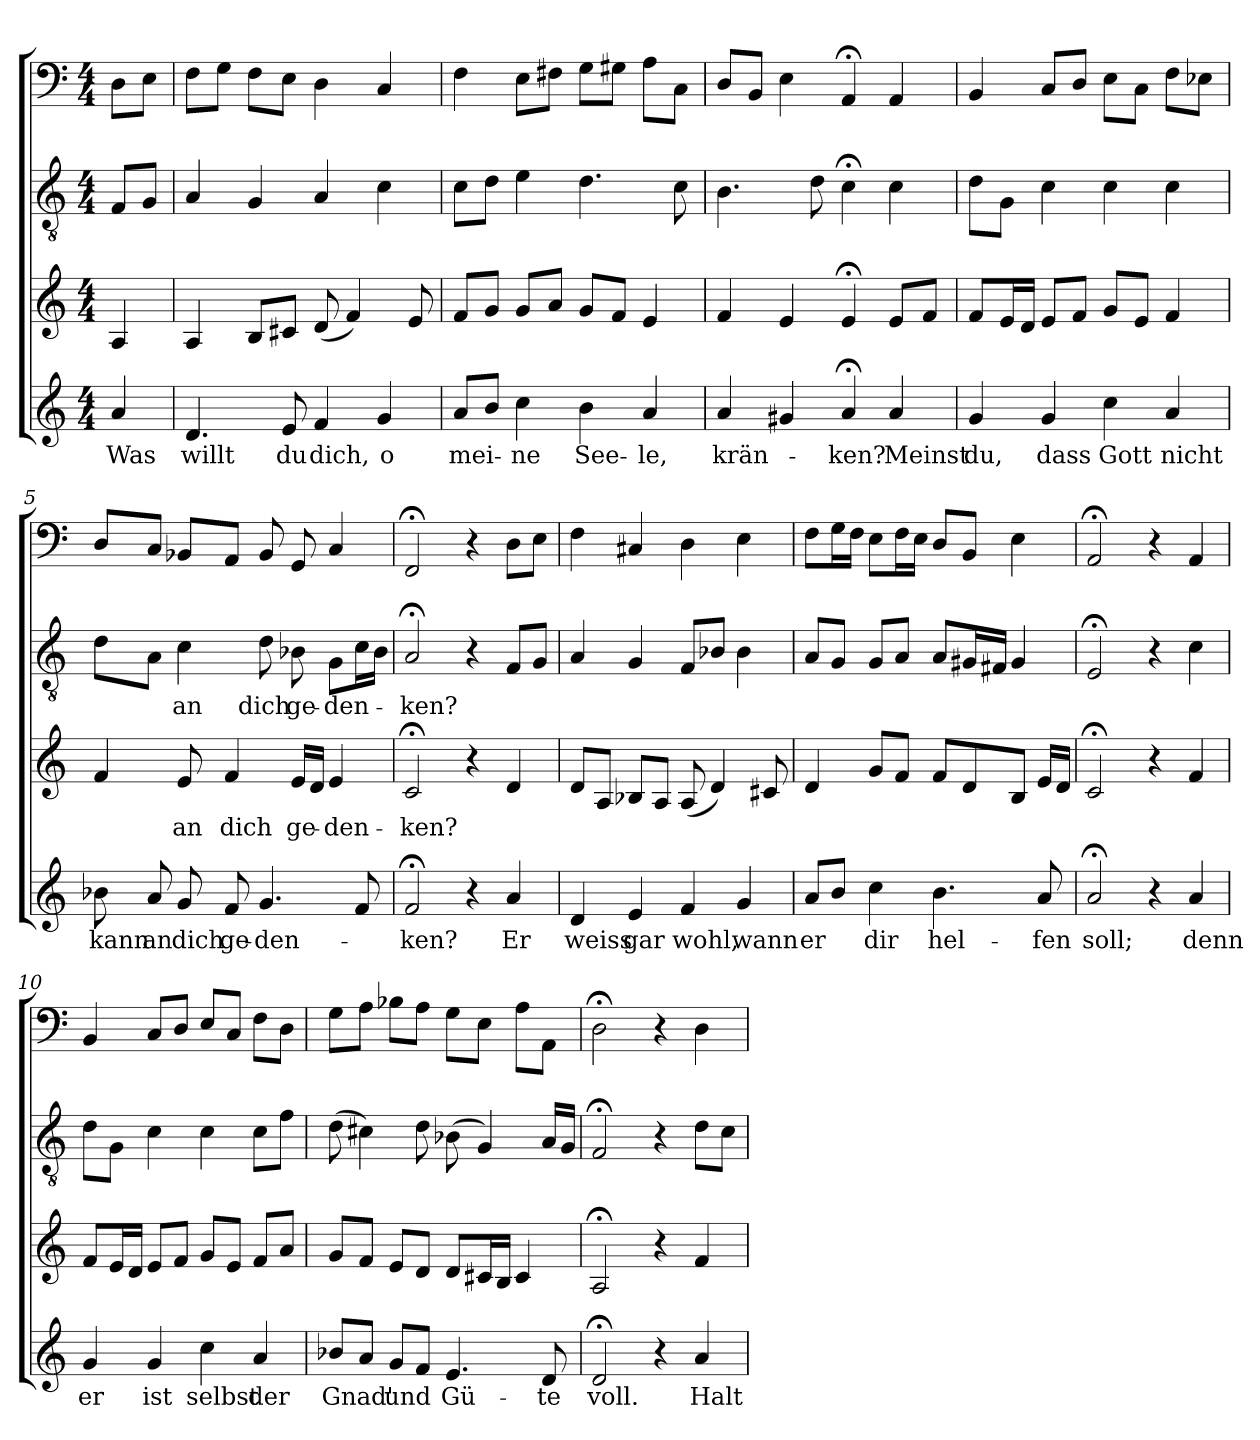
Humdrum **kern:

**kern	**text	**kern	**text	**kern	**text	**kern
*part4	*part4	*part3	*part3	*part2	*part2	*part1
*staff4	*staff4	*staff3	*staff3	*staff2	*staff2	*staff1
*clefG2	*	*clefG2	*	*clefGv2	*	*clefF4
*k[]	*	*k[]	*	*k[]	*	*k[]
*a:	*	*a:	*	*a:	*	*a:
*M4/4	*	*M4/4	*	*M4/4	*	*M4/4
=	=	=	=	=	=	=
4a/	Was	4A/	.	8F/L	.	8D\L
.	.	.	.	8G/J	.	8E\J
=1	=1	=1	=1	=1	=1	=1
4.d/	willt	4A/	.	4A/	.	8F\L
.	.	.	.	.	.	8G\J
.	.	8B/L	.	4G/	.	8F\L
8e/	du	8c#X/J	.	.	.	8E\J
4f/	dich,	(8d/	.	4A/	.	4D\
.	.	4f/)	.	.	.	.
4g/	o	.	.	4c\	.	4C/
.	.	8e/	.	.	.	.
=2	=2	=2	=2	=2	=2	=2
8a/L	mei-	8f/L	.	8c\L	.	4F\
8b/J	.	8g/J	.	8d\J	.	.
4cc\	-ne	8g/L	.	4e\	.	8E\L
.	.	8a/J	.	.	.	8F#X\J
4b\	See-	8g/L	.	4.d\	.	8G\L
.	.	8f/J	.	.	.	8G#X\J
4a/	-le,	4e/	.	.	.	8A\L
.	.	.	.	8c\	.	8C\J
=3	=3	=3	=3	=3	=3	=3
4a/	krän-	4f/	.	4.B\	.	8D/L
.	.	.	.	.	.	8BB/J
4g#X/	.	4e/	.	.	.	4E\
.	.	.	.	8d\	.	.
4a;</	-ken?	4e;</	.	4c;<\	.	4AA;</
4a/	Meinst	8e/L	.	4c\	.	4AA/
.	.	8f/J	.	.	.	.
=4	=4	=4	=4	=4	=4	=4
4g/	du,	8f/L	.	8d\L	.	4BB/
.	.	16e/L	.	8G\J	.	.
.	.	16d/JJ	.	.	.	.
4g/	dass	8e/L	.	4c\	.	8C/L
.	.	8f/J	.	.	.	8D/J
4cc\	Gott	8g/L	.	4c\	.	8E\L
.	.	8e/J	.	.	.	8C\J
4a/	nicht	4f/	.	4c\	.	8F\L
.	.	.	.	.	.	8E-X\J
=5	=5	=5	=5	=5	=5	=5
8b-X\	kann	4f/	.	8d\L	.	8D/L
8a/	an	.	.	8A\J	.	8C/J
8g/	dich	8e/	an	4c\	an	8BB-X/L
8f/	ge-	4f/	dich	.	.	8AA/J
4.g/	-den-	.	.	8d\	dich	8BB-/
.	.	16e/LL	ge-	8B-X\	ge-	8GG/
.	.	16d/JJ	.	.	.	.
.	.	4e/	-den-	8G\L	-den-	4C/
8f/	.	.	.	16c\L	.	.
.	.	.	.	16B-\JJ	.	.
=6	=6	=6	=6	=6	=6	=6
2f;</	-ken?	2c;</	-ken?	2A;</	-ken?	2FF;</
4r	.	4r	.	4r	.	4r
4a/	Er	4d/	.	8F/L	.	8D\L
.	.	.	.	8G/J	.	8E\J
=7	=7	=7	=7	=7	=7	=7
4d/	weiss	8d/L	.	4A/	.	4F\
.	.	8A/J	.	.	.	.
4e/	gar	8B-X/L	.	4G/	.	4C#X/
.	.	8A/J	.	.	.	.
4f/	wohl,	(8A/	.	8F/L	.	4D\
.	.	4d/)	.	8B-X/J	.	.
4g/	wann	.	.	4B-\	.	4E\
.	.	8c#X/	.	.	.	.
=8	=8	=8	=8	=8	=8	=8
8a/L	er	4d/	.	8A/L	.	8F\L
8b/J	.	.	.	8G/J	.	16G\L
.	.	.	.	.	.	16F\JJ
4cc\	dir	8g/L	.	8G/L	.	8E\L
.	.	8f/J	.	8A/J	.	16F\L
.	.	.	.	.	.	16E\JJ
4.b\	hel-	8f/L	.	8A/L	.	8D/L
.	.	8d/	.	16G#X/L	.	8BB/J
.	.	.	.	16F#X/JJ	.	.
.	.	8B/J	.	4G#/	.	4E\
8a/	-fen	16e/LL	.	.	.	.
.	.	16d/JJ	.	.	.	.
=9	=9	=9	=9	=9	=9	=9
2a;</	soll;	2c;</	.	2E;</	.	2AA;</
4r	.	4r	.	4r	.	4r
4a/	denn	4f/	.	4c\	.	4AA/
=10	=10	=10	=10	=10	=10	=10
4g/	er	8f/L	.	8d\L	.	4BB/
.	.	16e/L	.	8G\J	.	.
.	.	16d/JJ	.	.	.	.
4g/	ist	8e/L	.	4c\	.	8C/L
.	.	8f/J	.	.	.	8D/J
4cc\	selbst	8g/L	.	4c\	.	8E/L
.	.	8e/J	.	.	.	8C/J
4a/	der	8f/L	.	8c\L	.	8F\L
.	.	8a/J	.	8f\J	.	8D\J
=11	=11	=11	=11	=11	=11	=11
8b-X/L	Gnad'	8g/L	.	(8d\	.	8G\L
8a/J	.	8f/J	.	4c#X\)	.	8A\J
8g/L	und	8e/L	.	.	.	8B-X\L
8f/J	.	8d/J	.	8d\	.	8A\J
4.e/	Gü-	8d/L	.	(8B-X\	.	8G\L
.	.	16c#X/L	.	4G/)	.	8E\J
.	.	16B/JJ	.	.	.	.
.	.	4c#/	.	.	.	8A\L
8d/	-te	.	.	16A/LL	.	8AA\J
.	.	.	.	16G/JJ	.	.
=12	=12	=12	=12	=12	=12	=12
2d;</	voll.	2A;</	.	2F;</	.	2D;<\
4r	.	4r	.	4r	.	4r
4a/	Halt	4f/	.	8d\L	.	4D\
.	.	.	.	8c\J	.	.
=	=	=	=	=	=	=
*-	*-	*-	*-	*-	*-	*-
